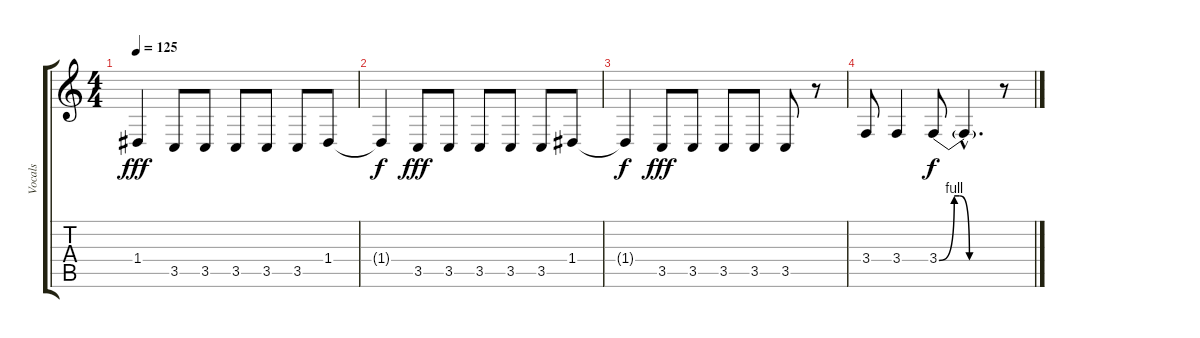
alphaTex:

\track ("Vocals" "Vocals") {instrument rockorgan}
\staff {score tabs}
\tuning (E4 B3 G3 D3 A2 E2) {hide}
\ts (4 4)
\tempo 125
\clef g2
\ks c
1.4.4{dy fff} 3.5.8 3.5.8 3.5.8 3.5.8 3.5.8 1.4.8 |
1.4{t}.4{dy f} 3.5.8{dy fff} 3.5.8 3.5.8 3.5.8 3.5.8 1.4.8 |
1.4{t}.4{dy f} 3.5.8{dy fff} 3.5.8 3.5.8 3.5.8 3.5.8 r.8 |
3.4.8 3.4.4 3.4{be (custom 0 0 15 4 20 4 30 0 45 0 60 0)}.8{dy f} 3.4{hac t}.4{d} r.8
